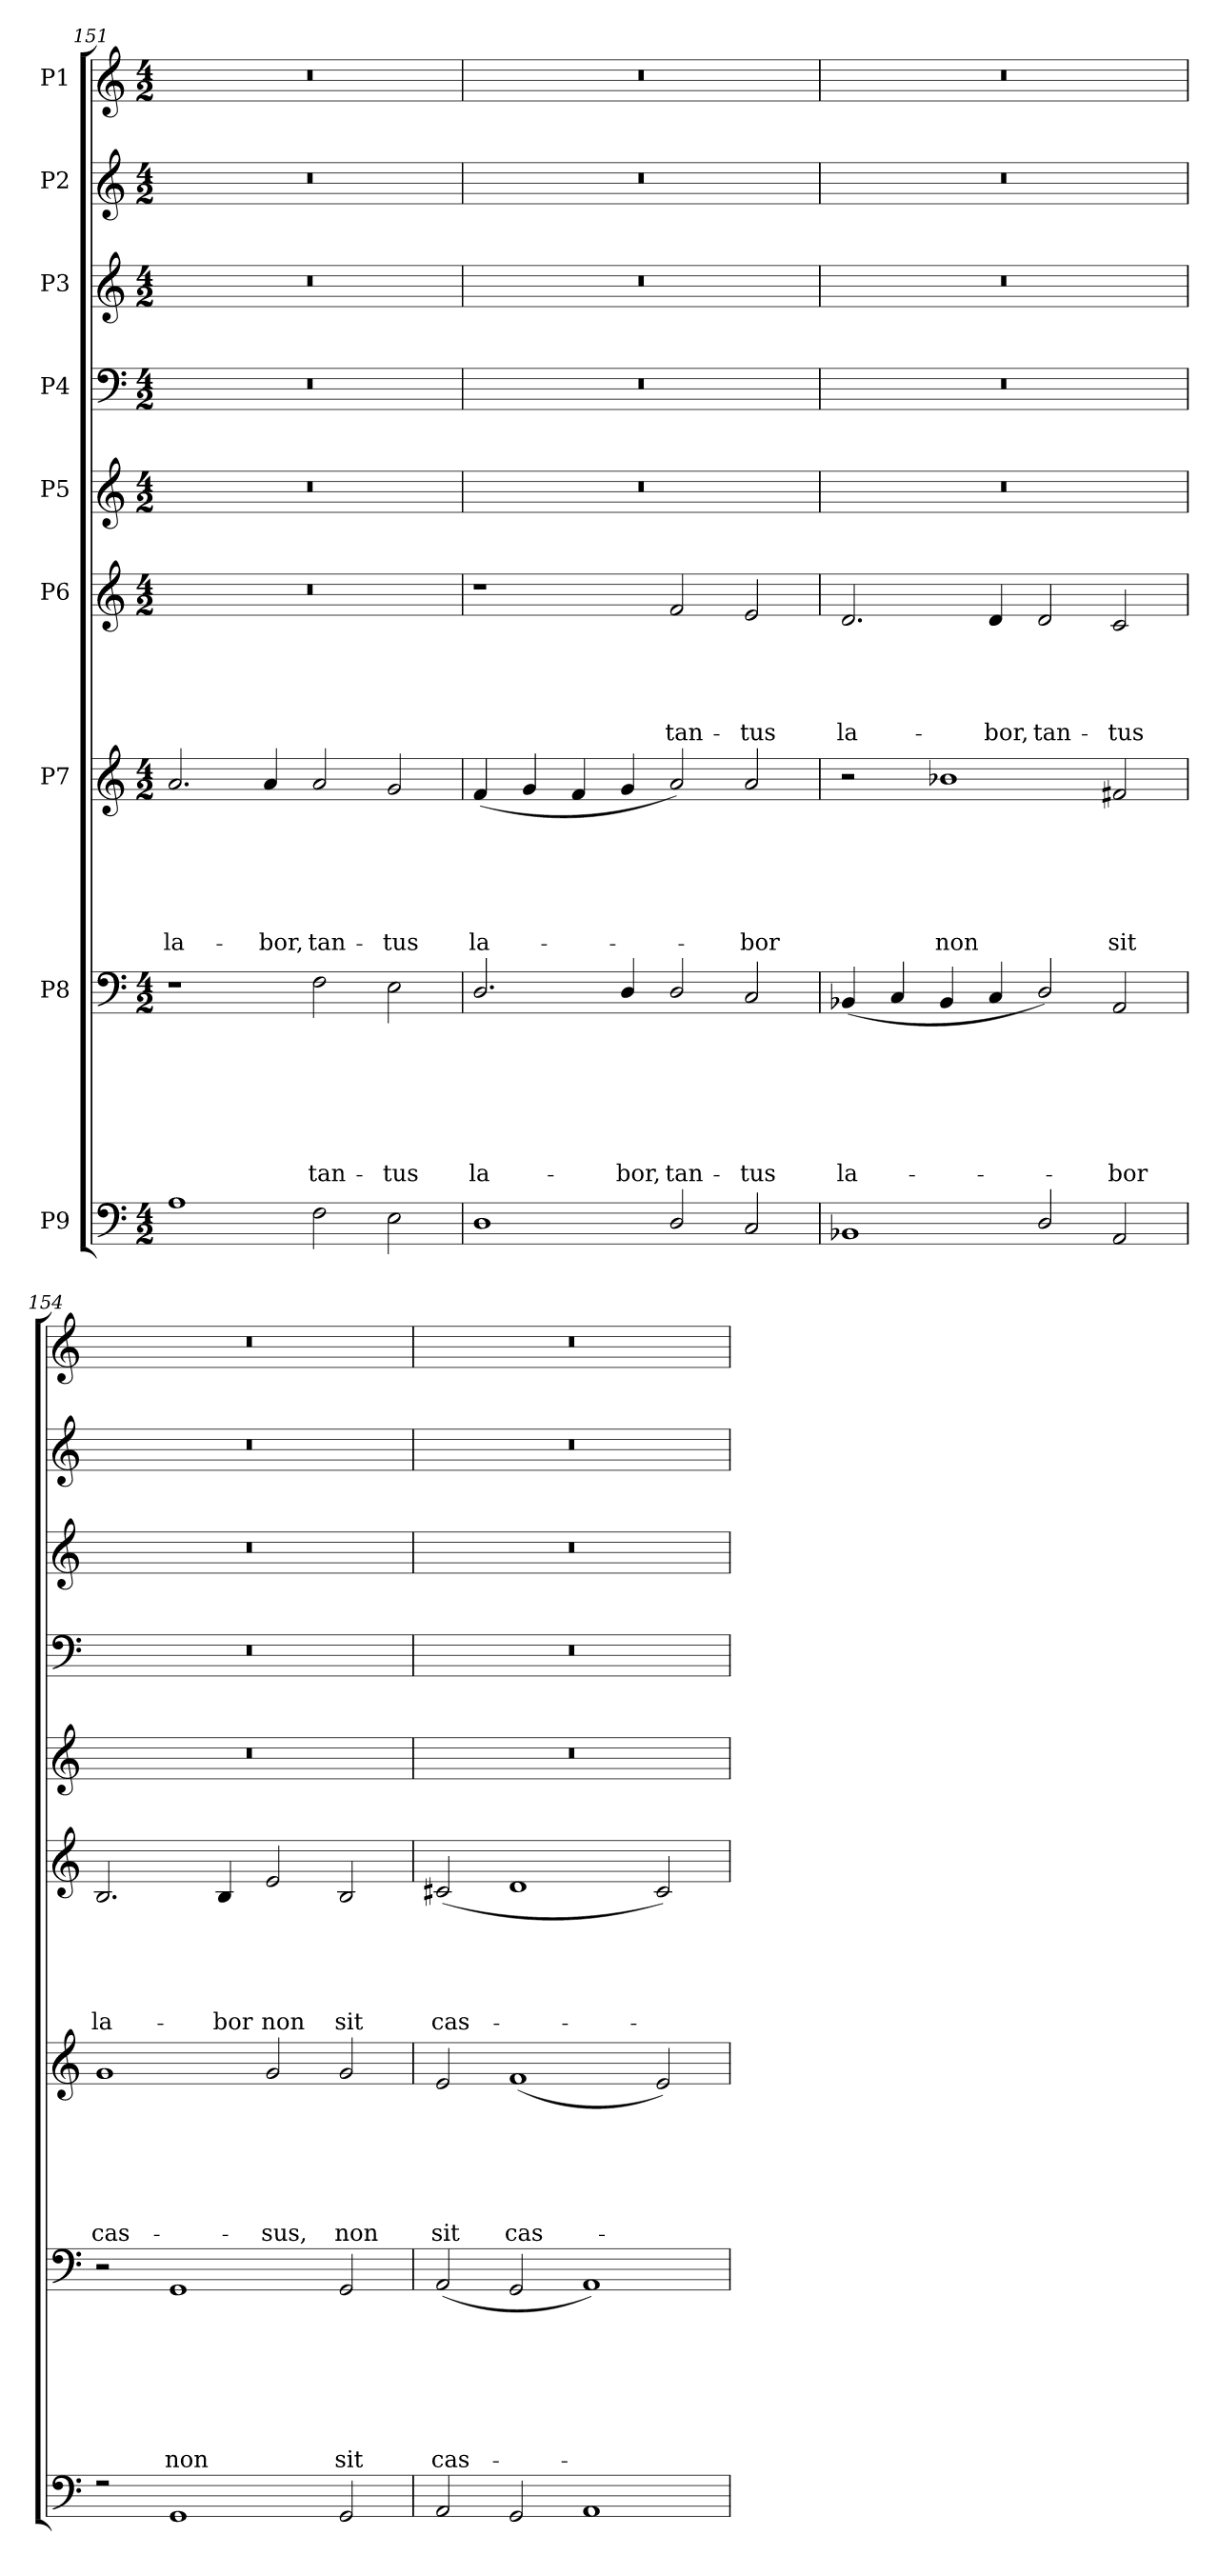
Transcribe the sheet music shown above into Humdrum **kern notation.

**kern	**kern	**text	**text	**text	**text	**text	**text	**text	**kern	**text	**text	**text	**text	**text	**text	**kern	**text	**text	**text	**text	**text	**kern	**kern	**kern	**kern	**kern
*part9	*part8	*part8	*part8	*part8	*part8	*part8	*part8	*part8	*part7	*part7	*part7	*part7	*part7	*part7	*part7	*part6	*part6	*part6	*part6	*part6	*part6	*part5	*part4	*part3	*part2	*part1
*staff9	*staff8	*staff8	*staff8	*staff8	*staff8	*staff8	*staff8	*staff8	*staff7	*staff7	*staff7	*staff7	*staff7	*staff7	*staff7	*staff6	*staff6	*staff6	*staff6	*staff6	*staff6	*staff5	*staff4	*staff3	*staff2	*staff1
*I"P9	*I"P8	*	*	*	*	*	*	*	*I"P7	*	*	*	*	*	*	*I"P6	*	*	*	*	*	*I"P5	*I"P4	*I"P3	*I"P2	*I"P1
*clefF4	*clefF4	*	*	*	*	*	*	*	*clefG2	*	*	*	*	*	*	*clefG2	*	*	*	*	*	*clefG2	*clefF4	*clefG2	*clefG2	*clefG2
*	*	*	*	*	*	*	*	*	*ITrd7c12	*	*	*	*	*	*	*	*	*	*	*	*	*	*	*ITrd7c12	*	*
*k[]	*k[]	*	*	*	*	*	*	*	*k[]	*	*	*	*	*	*	*k[]	*	*	*	*	*	*k[]	*k[]	*k[]	*k[]	*k[]
*C:	*C:	*	*	*	*	*	*	*	*C:	*	*	*	*	*	*	*C:	*	*	*	*	*	*C:	*C:	*C:	*C:	*C:
*M4/2	*M4/2	*	*	*	*	*	*	*	*M4/2	*	*	*	*	*	*	*M4/2	*	*	*	*	*	*M4/2	*M4/2	*M4/2	*M4/2	*M4/2
=151	=151	=151	=151	=151	=151	=151	=151	=151	=151	=151	=151	=151	=151	=151	=151	=151	=151	=151	=151	=151	=151	=151	=151	=151	=151	=151
*^	*	*	*	*	*	*	*	*	*	*	*	*	*	*	*	*	*	*	*	*	*	*	*	*	*	*
!	!	!	!	!	!	!	!	!	!	!	!	!	!	!	!	!LO:LY:b	!LO:N:vis=1	!	!	!	!	!	!LO:N:vis=1	!LO:N:vis=1	!LO:N:vis=1	!LO:N:vis=1	!LO:N:vis=1
1A	0ryy	1r	.	.	.	.	.	.	.	2.A/	.	.	.	.	.	la-	0r	.	.	.	.	.	0r	0r	0r	0r	0r
!	!	!	!	!	!	!	!	!	!	!	!	!	!	!	!	!LO:LY:b	!	!	!	!	!	!	!	!	!	!	!
.	.	.	.	.	.	.	.	.	.	4A/	.	.	.	.	.	-bor,	.	.	.	.	.	.	.	.	.	.	.
!	!	!	!	!	!	!	!	!	!LO:LY:b	!	!	!	!	!	!	!LO:LY:b	!	!	!	!	!	!	!	!	!	!	!
2F\	.	2F\	.	.	.	.	.	.	tan-	2A/	.	.	.	.	.	tan-	.	.	.	.	.	.	.	.	.	.	.
!	!	!	!	!	!	!	!	!	!LO:LY:b	!	!	!	!	!	!	!LO:LY:b	!	!	!	!	!	!	!	!	!	!	!
2E\	.	2E\	.	.	.	.	.	.	-tus	2G/	.	.	.	.	.	-tus	.	.	.	.	.	.	.	.	.	.	.
=152	=152	=152	=152	=152	=152	=152	=152	=152	=152	=152	=152	=152	=152	=152	=152	=152	=152	=152	=152	=152	=152	=152	=152	=152	=152	=152	=152
!	!	!	!	!	!	!	!	!	!LO:LY:b	!	!	!	!	!	!	!LO:LY:b	!	!	!	!	!	!	!LO:N:vis=1	!LO:N:vis=1	!LO:N:vis=1	!LO:N:vis=1	!LO:N:vis=1
1D	0ryy	2.D/	.	.	.	.	.	.	la-	(<4F/	.	.	.	.	.	la-	1r	.	.	.	.	.	0r	0r	0r	0r	0r
.	.	.	.	.	.	.	.	.	.	4G/	.	.	.	.	.	.	.	.	.	.	.	.	.	.	.	.	.
.	.	.	.	.	.	.	.	.	.	4F/	.	.	.	.	.	.	.	.	.	.	.	.	.	.	.	.	.
!	!	!	!	!	!	!	!	!	!LO:LY:b	!	!	!	!	!	!	!	!	!	!	!	!	!	!	!	!	!	!
.	.	4D/	.	.	.	.	.	.	-bor,	4G/	.	.	.	.	.	.	.	.	.	.	.	.	.	.	.	.	.
!	!	!	!	!	!	!	!	!	!LO:LY:b	!	!	!	!	!	!	!	!	!	!	!	!	!LO:LY:b	!	!	!	!	!
2D/	.	2D/	.	.	.	.	.	.	tan-	2A/)	.	.	.	.	.	.	2f/	.	.	.	.	tan-	.	.	.	.	.
!	!	!	!	!	!	!	!	!	!LO:LY:b	!	!	!	!	!	!	!LO:LY:b	!	!	!	!	!	!LO:LY:b	!	!	!	!	!
2C/	.	2C/	.	.	.	.	.	.	-tus	2A/	.	.	.	.	.	-bor	2e/	.	.	.	.	-tus	.	.	.	.	.
=153	=153	=153	=153	=153	=153	=153	=153	=153	=153	=153	=153	=153	=153	=153	=153	=153	=153	=153	=153	=153	=153	=153	=153	=153	=153	=153	=153
!	!	!	!	!	!	!	!	!	!LO:LY:b	!	!	!	!	!	!	!	!	!	!	!	!	!LO:LY:b	!LO:N:vis=1	!LO:N:vis=1	!LO:N:vis=1	!LO:N:vis=1	!LO:N:vis=1
1BB-X	0ryy	(<4BB-X/	.	.	.	.	.	.	la-	2r	.	.	.	.	.	.	2.d/	.	.	.	.	la-	0r	0r	0r	0r	0r
.	.	4C/	.	.	.	.	.	.	.	.	.	.	.	.	.	.	.	.	.	.	.	.	.	.	.	.	.
!	!	!	!	!	!	!	!	!	!	!	!	!	!	!	!	!LO:LY:b	!	!	!	!	!	!	!	!	!	!	!
.	.	4BB-/	.	.	.	.	.	.	.	1B-X	.	.	.	.	.	non	.	.	.	.	.	.	.	.	.	.	.
!	!	!	!	!	!	!	!	!	!	!	!	!	!	!	!	!	!	!	!	!	!	!LO:LY:b	!	!	!	!	!
.	.	4C/	.	.	.	.	.	.	.	.	.	.	.	.	.	.	4d/	.	.	.	.	-bor,	.	.	.	.	.
!	!	!	!	!	!	!	!	!	!	!	!	!	!	!	!	!	!	!	!	!	!	!LO:LY:b	!	!	!	!	!
2D/	.	2D/)	.	.	.	.	.	.	.	.	.	.	.	.	.	.	2d/	.	.	.	.	tan-	.	.	.	.	.
!	!	!	!	!	!	!	!	!	!LO:LY:b	!	!	!	!	!	!	!LO:LY:b	!	!	!	!	!	!LO:LY:b	!	!	!	!	!
2AA/	.	2AA/	.	.	.	.	.	.	-bor	2F#X/	.	.	.	.	.	sit	2c/	.	.	.	.	-tus	.	.	.	.	.
=154	=154	=154	=154	=154	=154	=154	=154	=154	=154	=154	=154	=154	=154	=154	=154	=154	=154	=154	=154	=154	=154	=154	=154	=154	=154	=154	=154
!	!	!	!	!	!	!	!	!	!	!	!	!	!	!	!	!LO:LY:b	!	!	!	!	!	!LO:LY:b	!LO:N:vis=1	!LO:N:vis=1	!LO:N:vis=1	!LO:N:vis=1	!LO:N:vis=1
2r	0ryy	2r	.	.	.	.	.	.	.	1G	.	.	.	.	.	cas-	2.B/	.	.	.	.	la-	0r	0r	0r	0r	0r
!	!	!	!	!	!	!	!	!	!LO:LY:b	!	!	!	!	!	!	!	!	!	!	!	!	!	!	!	!	!	!
1GG	.	1GG	.	.	.	.	.	.	non	.	.	.	.	.	.	.	.	.	.	.	.	.	.	.	.	.	.
!	!	!	!	!	!	!	!	!	!	!	!	!	!	!	!	!	!	!	!	!	!	!LO:LY:b	!	!	!	!	!
.	.	.	.	.	.	.	.	.	.	.	.	.	.	.	.	.	4B/	.	.	.	.	-bor	.	.	.	.	.
!	!	!	!	!	!	!	!	!	!	!	!	!	!	!	!	!LO:LY:b	!	!	!	!	!	!LO:LY:b	!	!	!	!	!
.	.	.	.	.	.	.	.	.	.	2G/	.	.	.	.	.	-sus,	2e/	.	.	.	.	non	.	.	.	.	.
!	!	!	!	!	!	!	!	!	!LO:LY:b	!	!	!	!	!	!	!LO:LY:b	!	!	!	!	!	!LO:LY:b	!	!	!	!	!
2GG/	.	2GG/	.	.	.	.	.	.	sit	2G/	.	.	.	.	.	non	2B/	.	.	.	.	sit	.	.	.	.	.
=155	=155	=155	=155	=155	=155	=155	=155	=155	=155	=155	=155	=155	=155	=155	=155	=155	=155	=155	=155	=155	=155	=155	=155	=155	=155	=155	=155
!	!	!	!	!	!	!	!	!	!LO:LY:b	!	!	!	!	!	!	!LO:LY:b	!	!	!	!	!	!LO:LY:b	!LO:N:vis=1	!LO:N:vis=1	!LO:N:vis=1	!LO:N:vis=1	!LO:N:vis=1
2AA/	0ryy	(<2AA/	.	.	.	.	.	.	cas-	2E/	.	.	.	.	.	sit	(<2c#X/	.	.	.	.	cas-	0r	0r	0r	0r	0r
!	!	!	!	!	!	!	!	!	!	!	!	!	!	!	!	!LO:LY:b	!	!	!	!	!	!	!	!	!	!	!
2GG/	.	2GG/	.	.	.	.	.	.	.	(<1F	.	.	.	.	.	cas-	1d	.	.	.	.	.	.	.	.	.	.
1AA	.	1AA)	.	.	.	.	.	.	.	.	.	.	.	.	.	.	.	.	.	.	.	.	.	.	.	.	.
.	.	.	.	.	.	.	.	.	.	2E/)	.	.	.	.	.	.	2c#/)	.	.	.	.	.	.	.	.	.	.
*v	*v	*	*	*	*	*	*	*	*	*	*	*	*	*	*	*	*	*	*	*	*	*	*	*	*	*	*
=	=	=	=	=	=	=	=	=	=	=	=	=	=	=	=	=	=	=	=	=	=	=	=	=	=	=
*-	*-	*-	*-	*-	*-	*-	*-	*-	*-	*-	*-	*-	*-	*-	*-	*-	*-	*-	*-	*-	*-	*-	*-	*-	*-	*-
